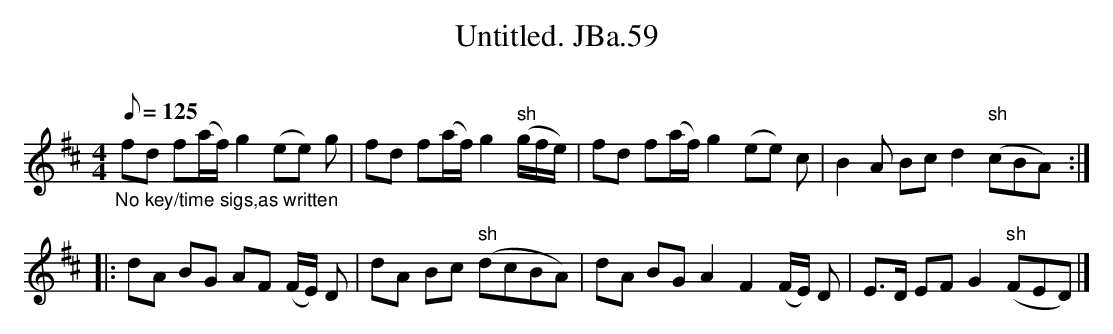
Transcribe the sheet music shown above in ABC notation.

X:1
T:Untitled. JBa.59
M:4/4
L:1/8
Q:125
O:
K:D major
"_No key/time sigs,as written"
fd f(a/f/) g2 (ee) g|fd f(a/f/) g2 ("sh"g/f/e/)|\
fd f(a/f/) g2 (ee) c|B2 A Bc d2 ("sh"cBA):|
|:dA BG AF (F/E/) D|dA Bc ("sh"dcBA)|\
dA BG A2F2 (F/E/) D|E>D EF G2 ("sh"FED)|]
